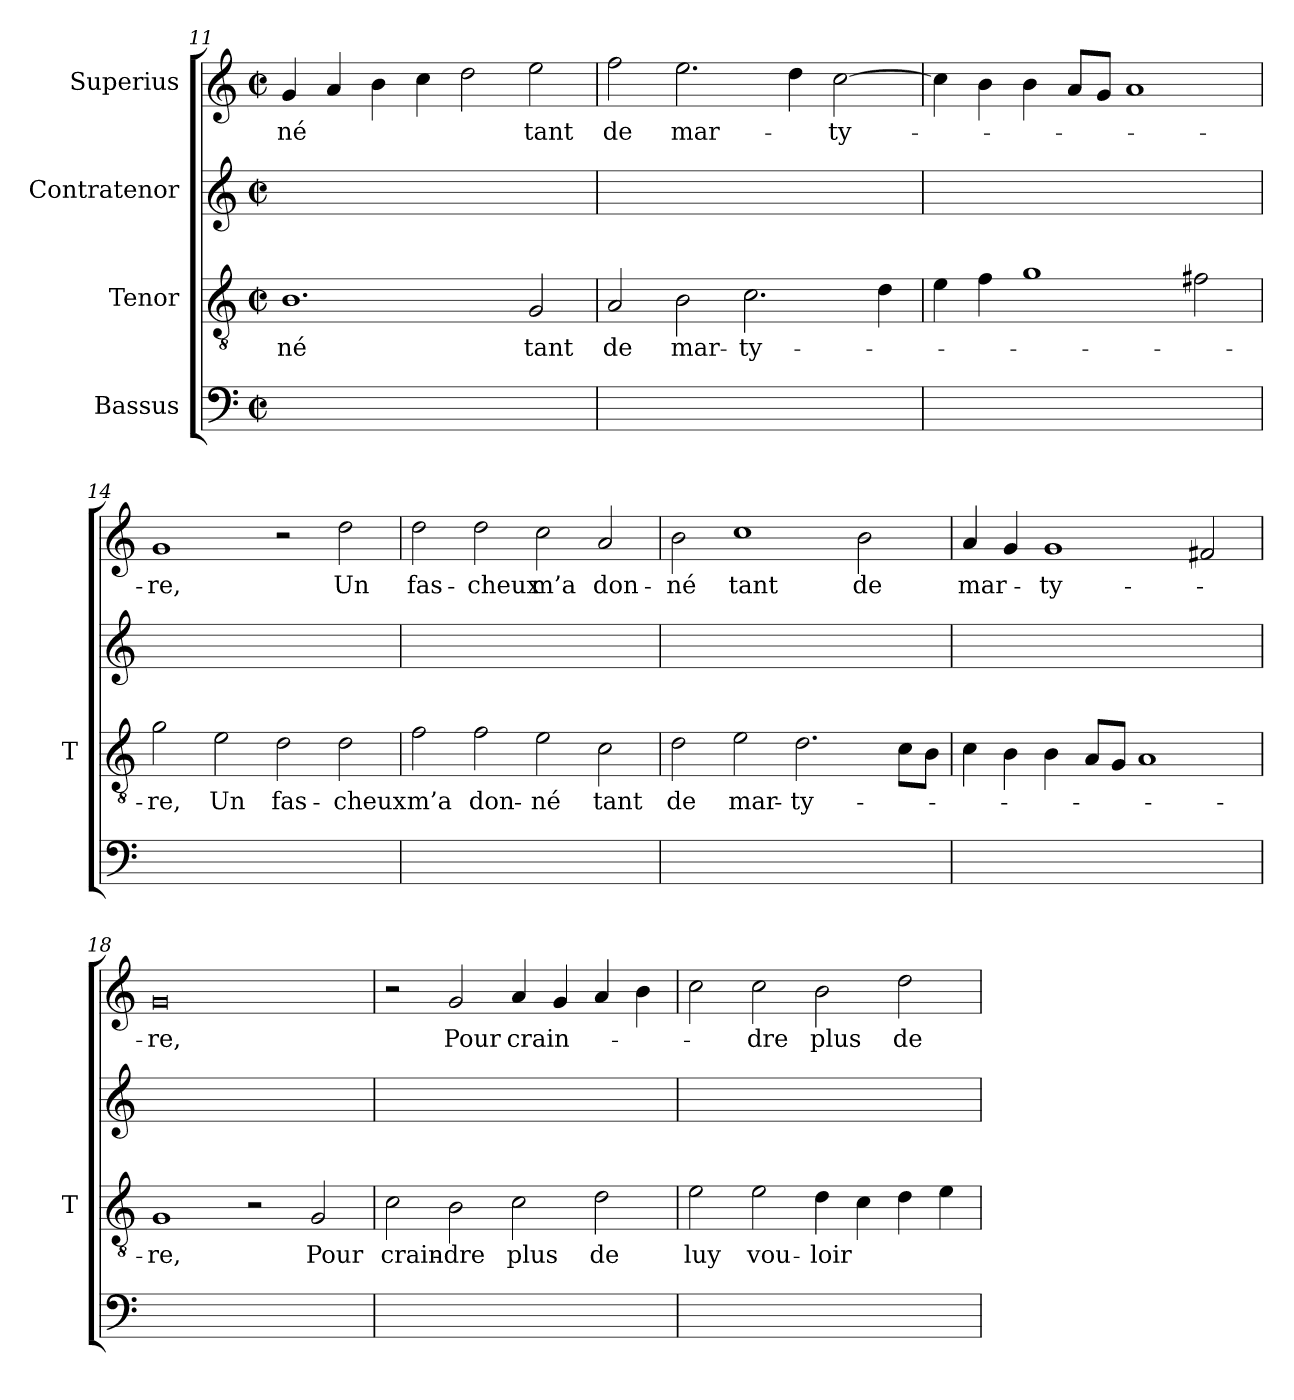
**kern	**kern	**text	**kern	**kern	**text
*part4	*part3	*part3	*part2	*part1	*part1
*staff4	*staff3	*staff3	*staff2	*staff1	*staff1
*I"Bassus	*I"Tenor	*	*I"Contratenor	*I"Superius	*
*	*I'T	*	*	*	*
*clefF4	*clefGv2	*	*clefG2	*clefG2	*
*k[]	*k[]	*	*k[]	*k[]	*
*C:	*C:	*	*C:	*C:	*
*M2/2	*M2/2	*	*M2/2	*M2/2	*
*met(c|)	*met(c|)	*	*met(c|)	*met(c|)	*
=11	=11	=11	=11	=11	=11
1ryy	1.B	-né	1ryy	4g	-né
.	.	.	.	4a	.
.	.	.	.	4b	.
.	.	.	.	4cc	.
1ryy	.	.	1ryy	2dd	.
.	2G	-tant	.	2ee	-tant
=12	=12	=12	=12	=12	=12
1ryy	2A	-de	1ryy	2ff	-de
.	2B	mar-	.	2.ee	mar-
1ryy	2.c	ty-	1ryy	.	.
.	.	.	.	4dd	.
.	.	.	.	[2cc	ty-
.	4d	.	.	.	.
=13	=13	=13	=13	=13	=13
1ryy	4e	.	1ryy	4cc]	.
.	4f	.	.	4b	.
.	1g	.	.	4b	.
.	.	.	.	8aL	.
.	.	.	.	8gJ	.
1ryy	.	.	1ryy	1a	.
.	2f#X	.	.	.	.
=14	=14	=14	=14	=14	=14
1ryy	2g	-re,	1ryy	1g	-re,
.	2e	-Un	.	.	.
1ryy	2d	fas-	1ryy	2r	.
.	2d	-cheux	.	2dd	-Un
!!LO:PB:g=z
=15	=15	=15	=15	=15	=15
1ryy	2f	-m’a	1ryy	2dd	fas-
.	2f	don-	.	2dd	-cheux
1ryy	2e	-né	1ryy	2cc	-m’a
.	2c	-tant	.	2a	don-
=16	=16	=16	=16	=16	=16
1ryy	2d	-de	1ryy	2b	-né
.	2e	mar-	.	1cc	-tant
1ryy	2.d	ty-	1ryy	.	.
.	.	.	.	2b	-de
.	8cL	.	.	.	.
.	8BJ	.	.	.	.
=17	=17	=17	=17	=17	=17
1ryy	4c	.	1ryy	4a	mar-
.	4B	.	.	4g	.
.	4B	.	.	1g	ty-
.	8AL	.	.	.	.
.	8GJ	.	.	.	.
1ryy	1A	.	1ryy	.	.
.	.	.	.	2f#X	.
=18	=18	=18	=18	=18	=18
1ryy	1G	-re,	1ryy	0g	-re,
1ryy	2r	.	1ryy	.	.
.	2G	-Pour	.	.	.
=19	=19	=19	=19	=19	=19
1ryy	2c	crain-	1ryy	2r	.
.	2B	-dre	.	2g	-Pour
1ryy	2c	-plus	1ryy	4a	crain-
.	.	.	.	4g	.
.	2d	-de	.	4a	.
.	.	.	.	4b	.
=20	=20	=20	=20	=20	=20
1ryy	2e	-luy	1ryy	2cc	.
.	2e	vou-	.	2cc	-dre
1ryy	4d	-loir	1ryy	2b	-plus
.	4c	.	.	.	.
.	4d	.	.	2dd	-de
.	4e	.	.	.	.
=	=	=	=	=	=
*-	*-	*-	*-	*-	*-
